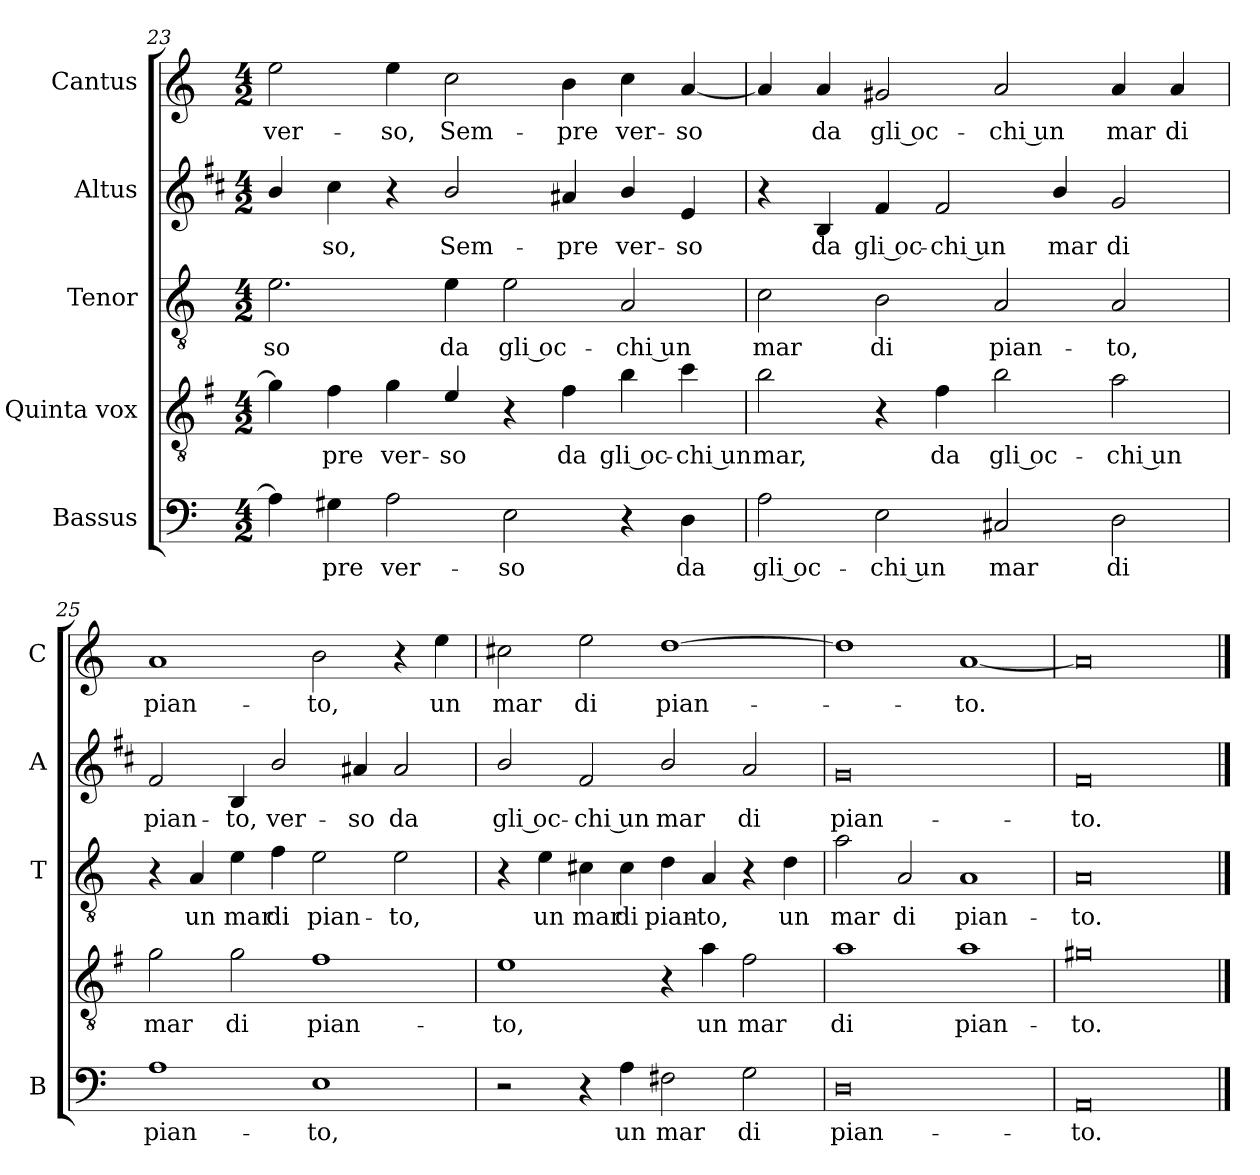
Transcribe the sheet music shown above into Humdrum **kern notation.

**kern	**text	**kern	**text	**kern	**text	**kern	**text	**kern	**text
*part5	*part5	*part4	*part4	*part3	*part3	*part2	*part2	*part1	*part1
*staff5	*staff5	*staff4	*staff4	*staff3	*staff3	*staff2	*staff2	*staff1	*staff1
*I"Bassus	*	*I"Quinta vox	*	*I"Tenor	*	*I"Altus	*	*I"Cantus	*
*I'B	*	*	*	*I'T	*	*I'A	*	*I'C	*
*clefF4	*	*clefGv2	*	*clefGv2	*	*clefG2	*	*clefG2	*
*	*	*ITrd4c7	*	*	*	*ITrd1c2	*	*	*
*k[]	*	*k[]	*	*k[]	*	*k[]	*	*k[]	*
*C:	*	*C:	*	*C:	*	*C:	*	*C:	*
*M4/2	*	*M4/2	*	*M4/2	*	*M4/2	*	*M4/2	*
=23	=23	=23	=23	=23	=23	=23	=23	=23	=23
!	!	!	!	!	!LO:LY:b	!	!	!	!LO:LY:b
4A\]	.	4c\]	.	2.e\	-so	4a/	.	2ee\	ver-
!	!LO:LY:b	!	!LO:LY:b	!	!	!	!LO:LY:b	!	!
4G#X\	-pre	4B\	-pre	.	.	4b\	-so,	.	.
!	!LO:LY:b	!	!LO:LY:b	!	!	!	!	!	!LO:LY:b
2A\	ver-	4c\	ver-	.	.	4r	.	4ee\	-so,
!	!	!	!LO:LY:b	!	!LO:LY:b	!	!LO:LY:b	!	!LO:LY:b
.	.	4A/	-so	4e\	da	2a/	Sem-	2cc\	Sem-
!	!LO:LY:b	!	!	!	!LO:LY:b	!	!	!	!
2E\	-so	4r	.	2e\	gli oc-	.	.	.	.
!	!	!	!LO:LY:b	!	!	!	!LO:LY:b	!	!LO:LY:b
.	.	4B\	da	.	.	4g#X/	-pre	4b\	-pre
!	!	!	!LO:LY:b	!	!LO:LY:b	!	!LO:LY:b	!	!LO:LY:b
4r	.	4e\	gli oc-	2A/	-chi un	4a/	ver-	4cc\	ver-
!	!LO:LY:b	!	!LO:LY:b	!	!	!	!LO:LY:b	!	!LO:LY:b
4D\	da	4f\	-chi un	.	.	4d/	-so	[4a/	-so
!!LO:LB:g=z
=24	=24	=24	=24	=24	=24	=24	=24	=24	=24
!	!LO:LY:b	!	!LO:LY:b	!	!LO:LY:b	!	!	!	!
2A\	gli oc-	2e\	mar,	2c\	mar	4r	.	4a/]	.
!	!	!	!	!	!	!	!LO:LY:b	!	!LO:LY:b
.	.	.	.	.	.	4A/	da	4a/	da
!	!LO:LY:b	!	!	!	!LO:LY:b	!	!LO:LY:b	!	!LO:LY:b
2E\	-chi un	4r	.	2B\	di	4e/	gli oc-	2g#X/	gli oc-
!	!	!	!LO:LY:b	!	!	!	!LO:LY:b	!	!
.	.	4B\	da	.	.	2e/	-chi un	.	.
!	!LO:LY:b	!	!LO:LY:b	!	!LO:LY:b	!	!	!	!LO:LY:b
2C#X/	mar	2e\	gli oc-	2A/	pian-	.	.	2a/	-chi un
!	!	!	!	!	!	!	!LO:LY:b	!	!
.	.	.	.	.	.	4a/	mar	.	.
!	!LO:LY:b	!	!LO:LY:b	!	!LO:LY:b	!	!LO:LY:b	!	!LO:LY:b
2D\	di	2d\	-chi un	2A/	-to,	2f/	di	4a/	mar
!	!	!	!	!	!	!	!	!	!LO:LY:b
.	.	.	.	.	.	.	.	4a/	di
=25	=25	=25	=25	=25	=25	=25	=25	=25	=25
!	!LO:LY:b	!	!LO:LY:b	!	!	!	!LO:LY:b	!	!LO:LY:b
1A	pian-	2c\	mar	4r	.	2e/	pian-	1a	pian-
!	!	!	!	!	!LO:LY:b	!	!	!	!
.	.	.	.	4A/	un	.	.	.	.
!	!	!	!LO:LY:b	!	!LO:LY:b	!	!LO:LY:b	!	!
.	.	2c\	di	4e\	mar	4A/	-to,	.	.
!	!	!	!	!	!LO:LY:b	!	!LO:LY:b	!	!
.	.	.	.	4f\	di	2a/	ver-	.	.
!	!LO:LY:b	!	!LO:LY:b	!	!LO:LY:b	!	!	!	!LO:LY:b
1E	-to,	1B	pian-	2e\	pian-	.	.	2b\	-to,
!	!	!	!	!	!	!	!LO:LY:b	!	!
.	.	.	.	.	.	4g#X/	-so	.	.
!	!	!	!	!	!LO:LY:b	!	!LO:LY:b	!	!
.	.	.	.	2e\	-to,	2g#/	da	4r	.
!	!	!	!	!	!	!	!	!	!LO:LY:b
.	.	.	.	.	.	.	.	4ee\	un
=26	=26	=26	=26	=26	=26	=26	=26	=26	=26
!	!	!	!LO:LY:b	!	!	!	!LO:LY:b	!	!LO:LY:b
2r	.	1A	-to,	4r	.	2a/	gli oc-	2cc#X\	mar
!	!	!	!	!	!LO:LY:b	!	!	!	!
.	.	.	.	4e\	un	.	.	.	.
!	!	!	!	!	!LO:LY:b	!	!LO:LY:b	!	!LO:LY:b
4r	.	.	.	4c#X\	mar	2e/	-chi un	2ee\	di
!	!LO:LY:b	!	!	!	!LO:LY:b	!	!	!	!
4A\	un	.	.	4c#\	di	.	.	.	.
!	!LO:LY:b	!	!	!	!LO:LY:b	!	!LO:LY:b	!	!LO:LY:b
2F#X\	mar	4r	.	4d\	pian-	2a/	mar	[1dd	pian-
!	!	!	!LO:LY:b	!	!LO:LY:b	!	!	!	!
.	.	4d\	un	4A/	-to,	.	.	.	.
!	!LO:LY:b	!	!LO:LY:b	!	!	!	!LO:LY:b	!	!
2G\	di	2B\	mar	4r	.	2g/	di	.	.
!	!	!	!	!	!LO:LY:b	!	!	!	!
.	.	.	.	4d\	un	.	.	.	.
=27	=27	=27	=27	=27	=27	=27	=27	=27	=27
!	!LO:LY:b	!	!LO:LY:b	!	!LO:LY:b	!	!LO:LY:b	!	!
0D	pian-	1d	di	2a\	mar	0f	pian-	1dd]	.
!	!	!	!	!	!LO:LY:b	!	!	!	!
.	.	.	.	2A/	di	.	.	.	.
!	!	!	!LO:LY:b	!	!LO:LY:b	!	!	!	!LO:LY:b
.	.	1d	pian-	1A	pian-	.	.	[1a	-to.
=28	=28	=28	=28	=28	=28	=28	=28	=28	=28
!	!LO:LY:b	!	!LO:LY:b	!	!LO:LY:b	!	!LO:LY:b	!	!
0AA	-to.	0c#X	-to.	0A	-to.	0e	-to.	0a]	.
==	==	==	==	==	==	==	==	==	==
*-	*-	*-	*-	*-	*-	*-	*-	*-	*-
